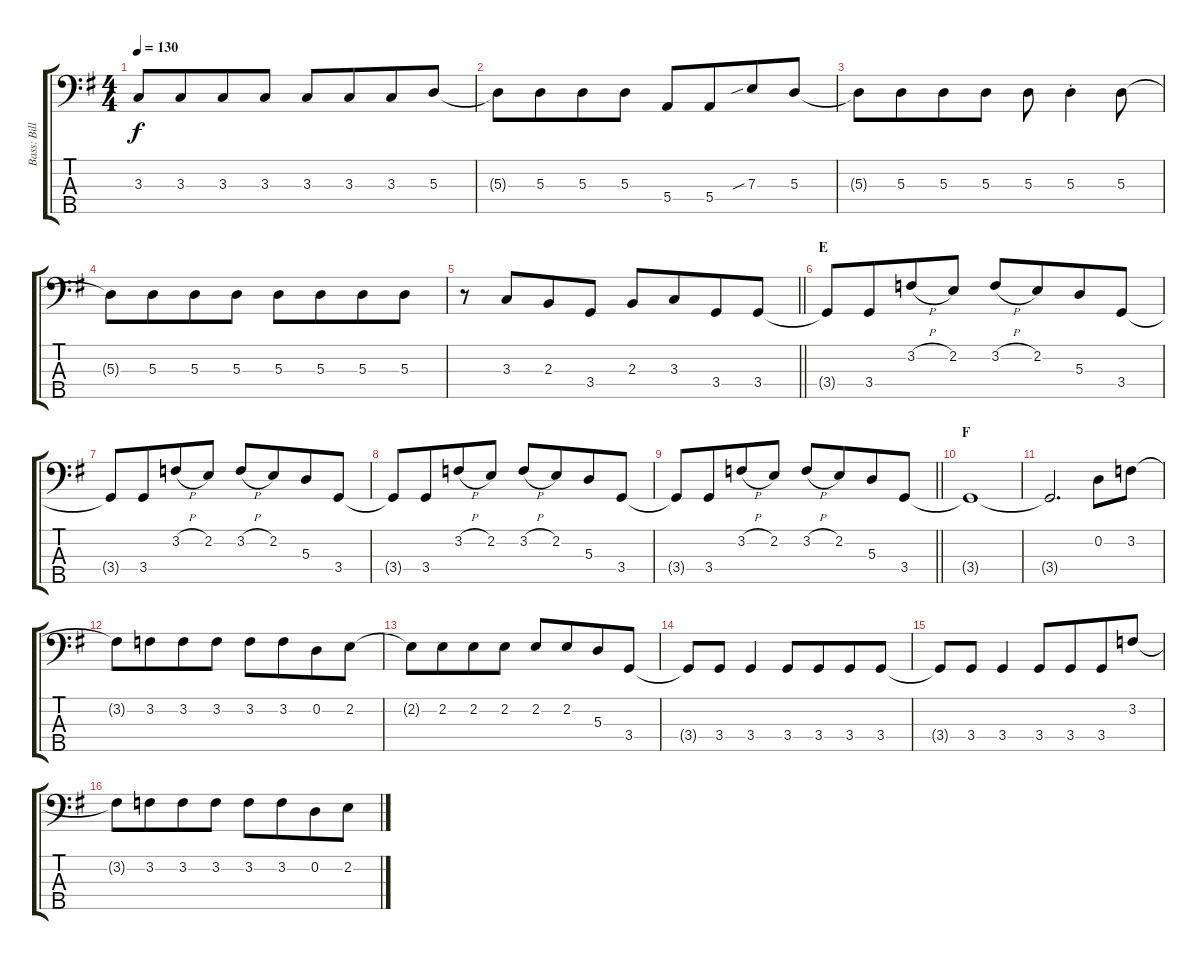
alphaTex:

\track ("Bass: Billy" "Bass: Bill") {instrument electricbassfinger}
\staff {score tabs}
\tuning (G2 D2 A1 E1 B0) {hide}
\ts (4 4)
\tempo 130
\clef f4
\ks g
3.3{t}.8{dy f} 3.3.8{beam merge} 3.3.8 3.3.8 3.3.8 3.3.8{beam merge} 3.3.8 5.3.8 |
5.3{t}.8 5.3.8{beam merge} 5.3.8 5.3.8 5.4.8 5.4.8{beam merge} 7.3{sib}.8 5.3.8 |
5.3{t}.8 5.3.8{beam merge} 5.3.8 5.3.8 5.3.8 5.3{st}.4 5.3.8 |
5.3{t}.8 5.3.8{beam merge} 5.3.8 5.3.8 5.3.8 5.3.8{beam merge} 5.3.8 5.3.8 |
\barLineRight lightlight
r.8 3.3.8{beam merge} 2.3.8 3.4.8 2.3.8 3.3.8{beam merge} 3.4.8 3.4.8 |
\section ("" "E")
3.4{t}.8 3.4.8{beam merge} 3.2{h}.8 2.2.8 3.2{h}.8 2.2.8{beam merge} 5.3.8 3.4.8 |
3.4{t}.8 3.4.8{beam merge} 3.2{h}.8 2.2.8 3.2{h}.8 2.2.8{beam merge} 5.3.8 3.4.8 |
3.4{t}.8 3.4.8{beam merge} 3.2{h}.8 2.2.8 3.2{h}.8 2.2.8{beam merge} 5.3.8 3.4.8 |
\barLineRight lightlight
3.4{t}.8 3.4.8{beam merge} 3.2{h}.8 2.2.8 3.2{h}.8 2.2.8{beam merge} 5.3.8 3.4.8 |
\section ("" "F")
3.4{t}.1 |
3.4{t}.2{d} 0.2.8 3.2.8 |
3.2{t}.8 3.2.8{beam merge} 3.2.8 3.2.8 3.2.8{beam merge} 3.2.8{beam merge} 0.2.8{beam merge} 2.2.8 |
2.2{t}.8 2.2.8{beam merge} 2.2.8 2.2.8 2.2.8{beam merge} 2.2.8{beam merge} 5.3.8 3.4.8 |
3.4{t}.8 3.4.8 3.4.4 3.4.8 3.4.8{beam merge} 3.4.8 3.4.8 |
3.4{t}.8 3.4.8 3.4.4 3.4.8 3.4.8{beam merge} 3.4.8 3.2.8 |
3.2{t}.8 3.2.8{beam merge} 3.2.8 3.2.8 3.2.8{beam merge} 3.2.8{beam merge} 0.2.8{beam merge} 2.2.8
